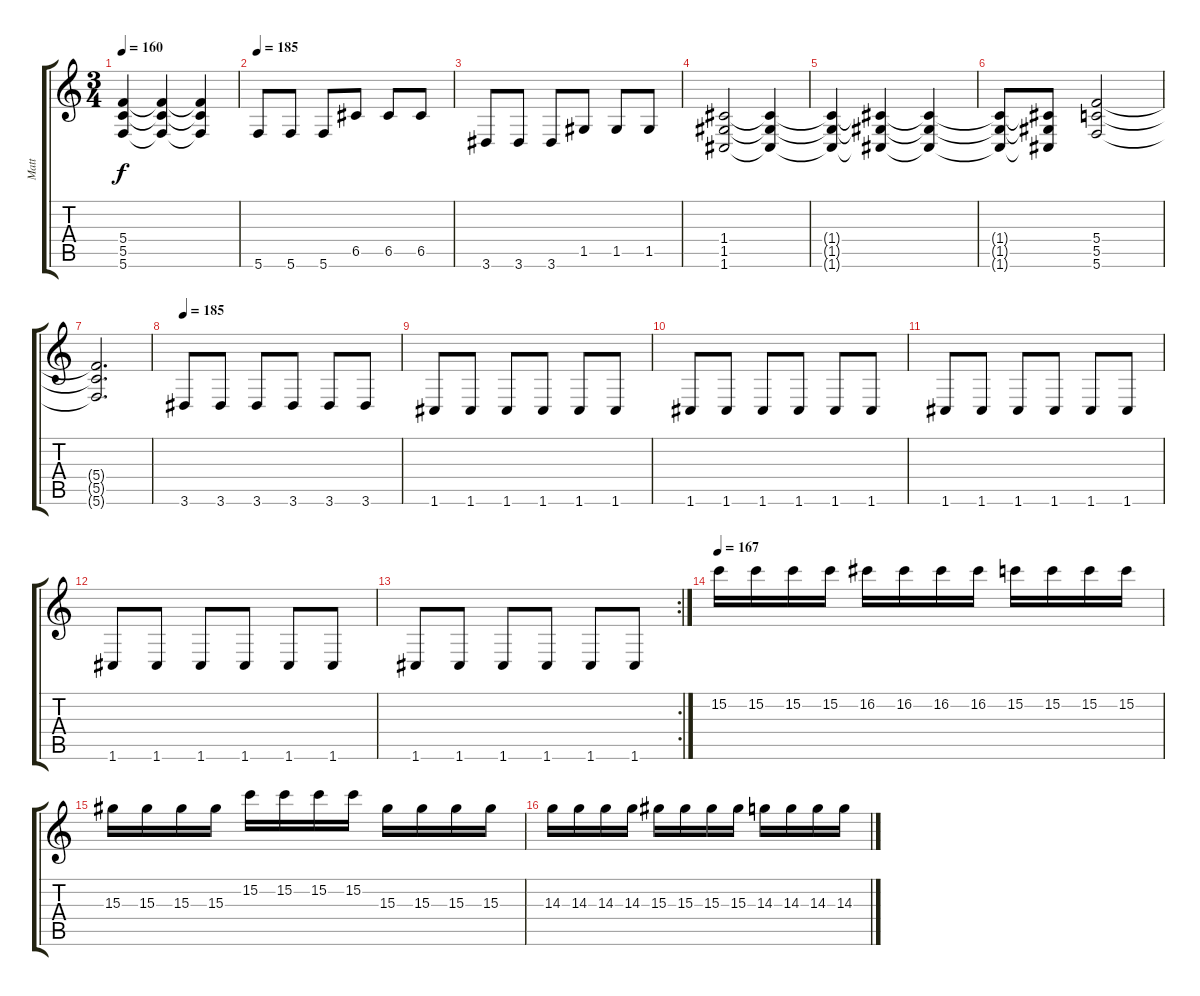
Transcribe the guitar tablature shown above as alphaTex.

\track ("Matt" "Matt") {instrument distortionguitar}
\staff {score tabs}
\tuning (D4 A3 F3 C3 G2 C2) {hide}
\ts (3 4)
\tempo 160
\clef g2
\ks c
(5.4{t} 5.5{t} 5.6{t}).4{dy f} (5.4{t} 5.5{t} 5.6{t}).4 (5.4{t} 5.5{t} 5.6{t}).4 |
\tempo 185
5.6.8 5.6.8 5.6.8 6.5.8 6.5.8 6.5.8 |
3.6.8 3.6.8 3.6.8 1.5.8 1.5.8 1.5.8 |
(1.4 1.5 1.6).2 (1.4{t} 1.5{t} 1.6{t}).4 |
(1.4{t} 1.5{t} 1.6{t}).4 (1.4{t} 1.5{t} 1.6{t}).4 (1.4{t} 1.5{t} 1.6{t}).4 |
(1.4{t} 1.5{t} 1.6{t}).8 (1.4{t} 1.5{t} 1.6{t}).8 (5.4 5.5 5.6).2 |
(5.4{t} 5.5{t} 5.6{t}).2{d} |
\tempo 185
3.6.8 3.6.8 3.6.8 3.6.8 3.6.8 3.6.8 |
1.6.8 1.6.8 1.6.8 1.6.8 1.6.8 1.6.8 |
1.6.8 1.6.8 1.6.8 1.6.8 1.6.8 1.6.8 |
1.6.8 1.6.8 1.6.8 1.6.8 1.6.8 1.6.8 |
1.6.8 1.6.8 1.6.8 1.6.8 1.6.8 1.6.8 |
\rc 2
1.6.8 1.6.8 1.6.8 1.6.8 1.6.8 1.6.8 |
\tempo 167
15.2.16 15.2.16 15.2.16 15.2.16 16.2.16 16.2.16 16.2.16 16.2.16 15.2.16 15.2.16 15.2.16 15.2.16 |
15.3.16 15.3.16 15.3.16 15.3.16 15.2.16 15.2.16 15.2.16 15.2.16 15.3.16 15.3.16 15.3.16 15.3.16 |
14.3.16 14.3.16 14.3.16 14.3.16 15.3.16 15.3.16 15.3.16 15.3.16 14.3.16 14.3.16 14.3.16 14.3.16
